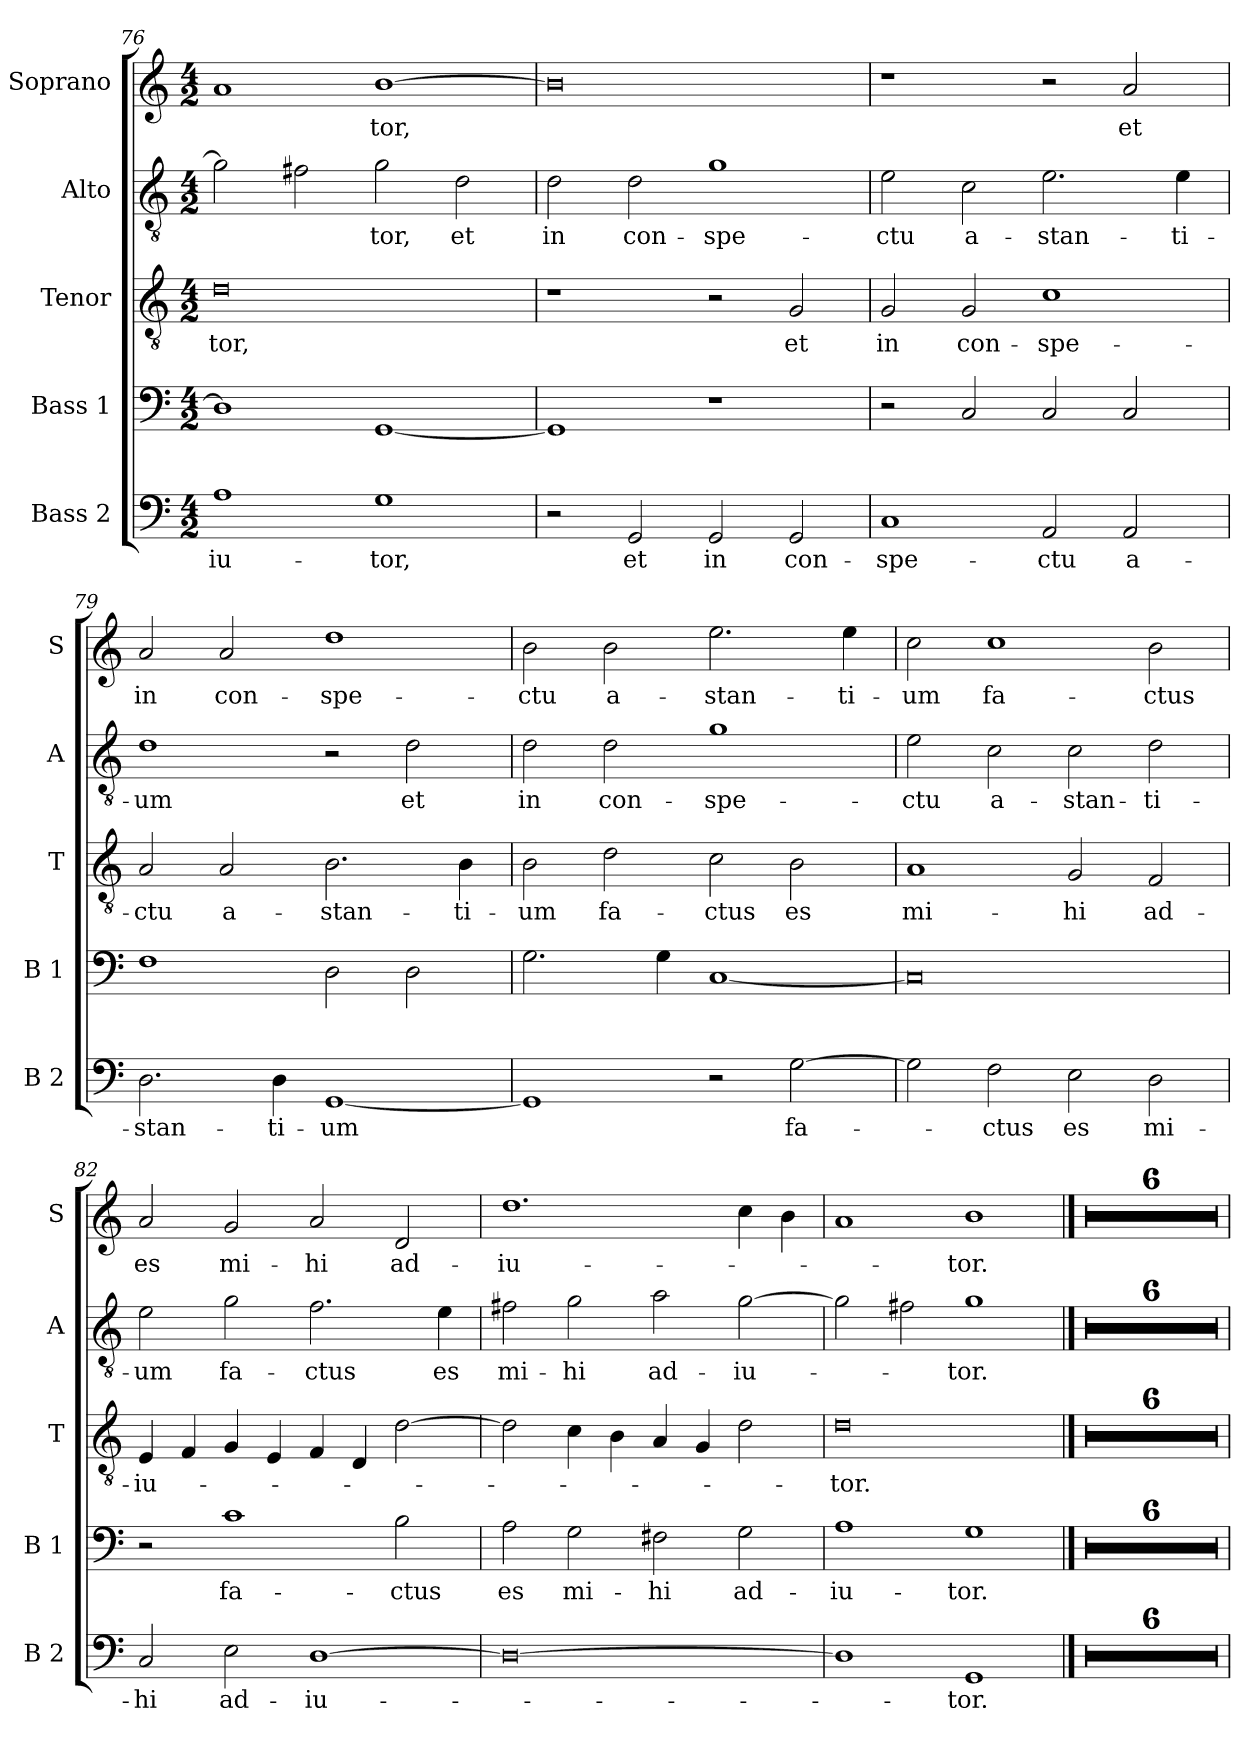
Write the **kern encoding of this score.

**kern	**text	**kern	**text	**kern	**text	**kern	**text	**kern	**text
*part5	*part5	*part4	*part4	*part3	*part3	*part2	*part2	*part1	*part1
*staff5	*staff5	*staff4	*staff4	*staff3	*staff3	*staff2	*staff2	*staff1	*staff1
*I"Bass 2	*	*I"Bass 1	*	*I"Tenor	*	*I"Alto	*	*I"Soprano	*
*I'B 2	*	*I'B 1	*	*I'T	*	*I'A	*	*I'S	*
!!LO:LB:g=z
*clefF4	*	*clefF4	*	*clefGv2	*	*clefGv2	*	*clefG2	*
*k[]	*	*k[]	*	*k[]	*	*k[]	*	*k[]	*
*C:	*	*C:	*	*C:	*	*C:	*	*C:	*
*M4/2	*	*M4/2	*	*M4/2	*	*M4/2	*	*M4/2	*
=76	=76	=76	=76	=76	=76	=76	=76	=76	=76
!	!LO:LY:b	!	!	!	!LO:LY:b	!	!	!	!
1A	-iu-	1D]	.	0d	-tor,	2g\]	.	1a	.
.	.	.	.	.	.	2f#X\	.	.	.
!	!LO:LY:b	!	!	!	!	!	!LO:LY:b	!	!LO:LY:b
1G	-tor,	[1GG	.	.	.	2g\	-tor,	[1b	-tor,
!	!	!	!	!	!	!	!LO:LY:b	!	!
.	.	.	.	.	.	2d\	et	.	.
=77	=77	=77	=77	=77	=77	=77	=77	=77	=77
!	!	!	!	!	!	!	!LO:LY:b	!	!
2r	.	1GG]	.	1r	.	2d\	in	0b]	.
!	!LO:LY:b	!	!	!	!	!	!LO:LY:b	!	!
2GG/	et	.	.	.	.	2d\	con-	.	.
!	!LO:LY:b	!	!	!	!	!	!LO:LY:b	!	!
2GG/	in	1r	.	2r	.	1g	-spe-	.	.
!	!LO:LY:b	!	!	!	!LO:LY:b	!	!	!	!
2GG/	con-	.	.	2G/	et	.	.	.	.
=78	=78	=78	=78	=78	=78	=78	=78	=78	=78
!	!LO:LY:b	!	!	!	!LO:LY:b	!	!LO:LY:b	!	!
1C	-spe-	2r	.	2G/	in	2e\	-ctu	1r	.
!	!	!	!	!	!LO:LY:b	!	!LO:LY:b	!	!
.	.	2C/	.	2G/	con-	2c\	a-	.	.
!	!LO:LY:b	!	!	!	!LO:LY:b	!	!LO:LY:b	!	!
2AA/	-ctu	2C/	.	1c	-spe-	2.e\	-stan-	2r	.
!	!LO:LY:b	!	!	!	!	!	!	!	!LO:LY:b
2AA/	a-	2C/	.	.	.	.	.	2a/	et
!	!	!	!	!	!	!	!LO:LY:b	!	!
.	.	.	.	.	.	4e\	-ti-	.	.
=79	=79	=79	=79	=79	=79	=79	=79	=79	=79
!	!LO:LY:b	!	!	!	!LO:LY:b	!	!LO:LY:b	!	!LO:LY:b
2.D\	-stan-	1F	.	2A/	-ctu	1d	-um	2a/	in
!	!	!	!	!	!LO:LY:b	!	!	!	!LO:LY:b
.	.	.	.	2A/	a-	.	.	2a/	con-
!	!LO:LY:b	!	!	!	!	!	!	!	!
4D\	-ti-	.	.	.	.	.	.	.	.
!	!LO:LY:b	!	!	!	!LO:LY:b	!	!	!	!LO:LY:b
[1GG	-um	2D\	.	2.B\	-stan-	2r	.	1dd	-spe-
!	!	!	!	!	!	!	!LO:LY:b	!	!
.	.	2D\	.	.	.	2d\	et	.	.
!	!	!	!	!	!LO:LY:b	!	!	!	!
.	.	.	.	4B\	-ti-	.	.	.	.
=80	=80	=80	=80	=80	=80	=80	=80	=80	=80
!	!	!	!	!	!LO:LY:b	!	!LO:LY:b	!	!LO:LY:b
1GG]	.	2.G\	.	2B\	-um	2d\	in	2b\	-ctu
!	!	!	!	!	!LO:LY:b	!	!LO:LY:b	!	!LO:LY:b
.	.	.	.	2d\	fa-	2d\	con-	2b\	a-
.	.	4G\	.	.	.	.	.	.	.
!	!	!	!	!	!LO:LY:b	!	!LO:LY:b	!	!LO:LY:b
2r	.	[1C	.	2c\	-ctus	1g	-spe-	2.ee\	-stan-
!	!LO:LY:b	!	!	!	!LO:LY:b	!	!	!	!
[2G\	fa-	.	.	2B\	es	.	.	.	.
!	!	!	!	!	!	!	!	!	!LO:LY:b
.	.	.	.	.	.	.	.	4ee\	-ti-
!!LO:PB:g=z
=81	=81	=81	=81	=81	=81	=81	=81	=81	=81
!	!	!	!	!	!LO:LY:b	!	!LO:LY:b	!	!LO:LY:b
2G\]	.	0C]	.	1A	mi-	2e\	-ctu	2cc\	-um
!	!LO:LY:b	!	!	!	!	!	!LO:LY:b	!	!LO:LY:b
2F\	-ctus	.	.	.	.	2c\	a-	1cc	fa-
!	!LO:LY:b	!	!	!	!LO:LY:b	!	!LO:LY:b	!	!
2E\	es	.	.	2G/	-hi	2c\	-stan-	.	.
!	!LO:LY:b	!	!	!	!LO:LY:b	!	!LO:LY:b	!	!LO:LY:b
2D\	mi-	.	.	2F/	ad-	2d\	-ti-	2b\	-ctus
=82	=82	=82	=82	=82	=82	=82	=82	=82	=82
!	!LO:LY:b	!	!	!	!LO:LY:b	!	!LO:LY:b	!	!LO:LY:b
2C/	-hi	2r	.	4E/	-iu-	2e\	-um	2a/	es
.	.	.	.	4F/	.	.	.	.	.
!	!LO:LY:b	!	!LO:LY:b	!	!	!	!LO:LY:b	!	!LO:LY:b
2E\	ad-	1c	-fa-	4G/	.	2g\	fa-	2g/	mi-
.	.	.	.	4E/	.	.	.	.	.
!	!LO:LY:b	!	!	!	!	!	!LO:LY:b	!	!LO:LY:b
[1D	-iu-	.	.	4F/	.	2.f\	-ctus	2a/	-hi
.	.	.	.	4D/	.	.	.	.	.
!	!	!	!LO:LY:b	!	!	!	!	!	!LO:LY:b
.	.	2B\	-ctus	[2d\	.	.	.	2d/	ad-
!	!	!	!	!	!	!	!LO:LY:b	!	!
.	.	.	.	.	.	4e\	es	.	.
=83	=83	=83	=83	=83	=83	=83	=83	=83	=83
!	!	!	!LO:LY:b	!	!	!	!LO:LY:b	!	!LO:LY:b
0D_	.	2A\	es	2d\]	.	2f#X\	mi-	1.dd	-iu-
!	!	!	!LO:LY:b	!	!	!	!LO:LY:b	!	!
.	.	2G\	mi-	4c\	.	2g\	-hi	.	.
.	.	.	.	4B\	.	.	.	.	.
!	!	!	!LO:LY:b	!	!	!	!LO:LY:b	!	!
.	.	2F#X\	-hi	4A/	.	2a\	ad-	.	.
.	.	.	.	4G/	.	.	.	.	.
!	!	!	!LO:LY:b	!	!	!	!LO:LY:b	!	!
.	.	2G\	ad-	2d\	.	[2g\	-iu-	4cc\	.
.	.	.	.	.	.	.	.	4b\	.
=84	=84	=84	=84	=84	=84	=84	=84	=84	=84
!	!	!	!LO:LY:b	!	!LO:LY:b	!	!	!	!
1D]	.	1A	-iu-	0d	-tor.	2g\]	.	1a	.
.	.	.	.	.	.	2f#X\	.	.	.
!	!LO:LY:b	!	!LO:LY:b	!	!	!	!LO:LY:b	!	!LO:LY:b
1GG	-tor.	1G	-tor.	.	.	1g	-tor.	1b	-tor.
==85	==85	==85	==85	==85	==85	==85	==85	==85	==85
0r	.	0r	.	0r	.	0r	.	0r	.
!!LO:LB:g=z
=86	=86	=86	=86	=86	=86	=86	=86	=86	=86
0r	.	0r	.	0r	.	0r	.	0r	.
=87	=87	=87	=87	=87	=87	=87	=87	=87	=87
0r	.	0r	.	0r	.	0r	.	0r	.
=88	=88	=88	=88	=88	=88	=88	=88	=88	=88
0r	.	0r	.	0r	.	0r	.	0r	.
=89	=89	=89	=89	=89	=89	=89	=89	=89	=89
0r	.	0r	.	0r	.	0r	.	0r	.
=90	=90	=90	=90	=90	=90	=90	=90	=90	=90
0r	.	0r	.	0r	.	0r	.	0r	.
=	=	=	=	=	=	=	=	=	=
*-	*-	*-	*-	*-	*-	*-	*-	*-	*-
